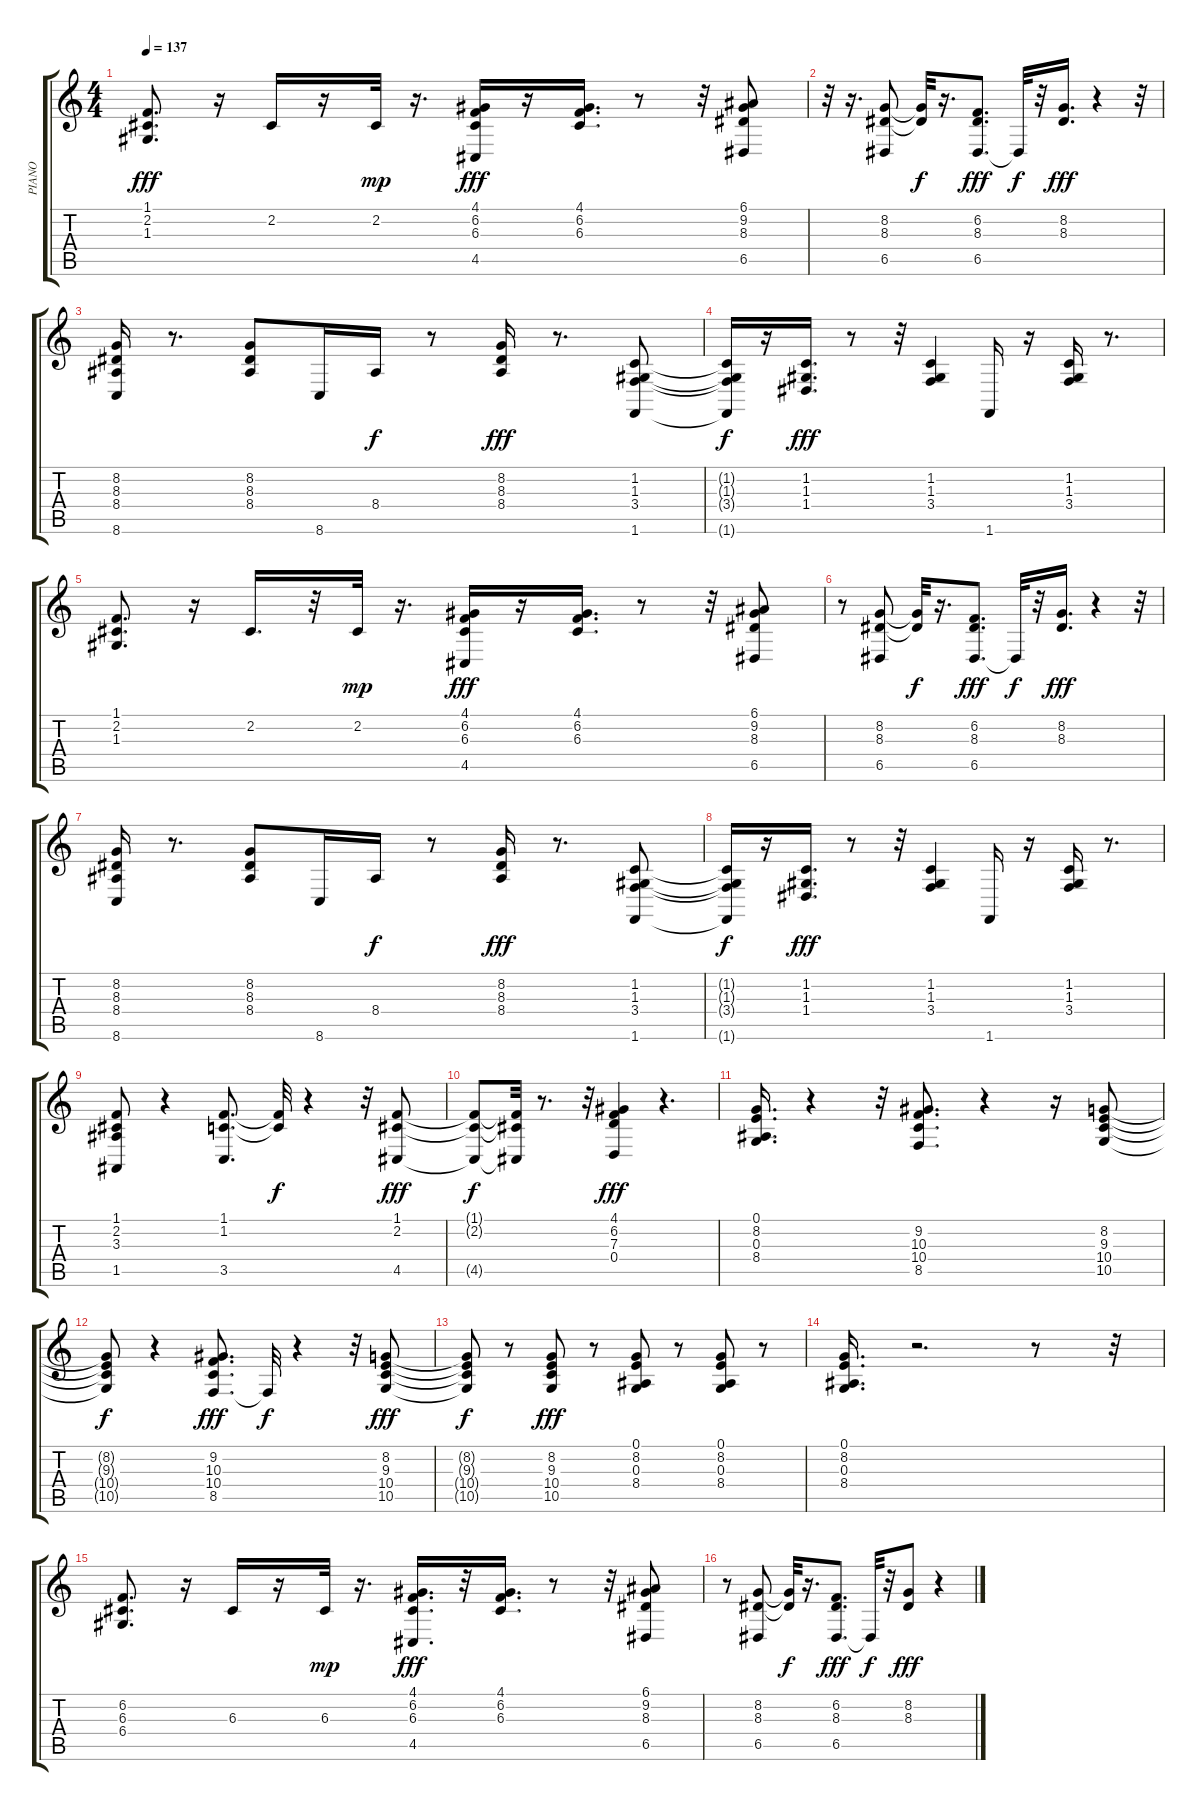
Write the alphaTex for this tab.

\track ("PIANO" "PIANO") {instrument brightacousticpiano}
\staff {score tabs}
\tuning (E4 B3 G3 D3 A2 E2) {hide}
\ts (4 4)
\tempo 137
\clef g2
\ks c
(1.1 2.2 1.3).8{d dy fff} r.16 2.2.16 r.16 2.2.32{dy mp} r.16{d} (4.1 6.2 6.3 4.5).16{dy fff} r.16 (4.1 6.2 6.3).16{d} r.8 r.32 (6.1 9.2 8.3 6.5).8 |
r.32 r.16{d} (8.2 8.3 6.5).8 (8.2{t} 8.3{t}).32{dy f} r.16{d} (6.2 8.3 6.5).8{d dy fff} 6.5{t}.32{dy f} r.32 (8.2 8.3).16{d dy fff} r.4 r.32 |
(8.2 8.3 8.4 8.6).16 r.8{d} (8.2 8.3 8.4).8 8.6.16 8.4.16{dy f} r.8 (8.2 8.3 8.4).16{dy fff} r.8{d} (1.2 1.3 3.4 1.6).8 |
(1.2{t} 1.3{t} 3.4{t} 1.6{t}).16{dy f} r.16 (1.2 1.3 1.4).16{d dy fff} r.8 r.32 (1.2 1.3 3.4).4 1.6.16 r.16 (1.2 1.3 3.4).16 r.8{d} |
(1.1 2.2 1.3).8{d} r.16 2.2.16{d} r.32 2.2.32{dy mp} r.16{d} (4.1 6.2 6.3 4.5).16{dy fff} r.16 (4.1 6.2 6.3).16{d} r.8 r.32 (6.1 9.2 8.3 6.5).8 |
r.8 (8.2 8.3 6.5).8 (8.2{t} 8.3{t}).32{dy f} r.16{d} (6.2 8.3 6.5).8{d dy fff} 6.5{t}.32{dy f} r.32 (8.2 8.3).16{d dy fff} r.4 r.32 |
(8.2 8.3 8.4 8.6).16 r.8{d} (8.2 8.3 8.4).8 8.6.16 8.4.16{dy f} r.8 (8.2 8.3 8.4).16{dy fff} r.8{d} (1.2 1.3 3.4 1.6).8 |
(1.2{t} 1.3{t} 3.4{t} 1.6{t}).16{dy f} r.16 (1.2 1.3 1.4).16{d dy fff} r.8 r.32 (1.2 1.3 3.4).4 1.6.16 r.16 (1.2 1.3 3.4).16 r.8{d} |
(1.1 2.2 3.3 1.5).8 r.4 (1.1 1.2 3.5).8{d} (1.1{t} 1.2{t}).32{dy f} r.4 r.32 (1.1 2.2 4.5).8{dy fff} |
(1.1{t} 2.2{t} 4.5{t}).8{dy f} (1.1{t} 2.2{t} 4.5{t}).32 r.8{d} r.32 (4.1 6.2 7.3 0.4).4{dy fff} r.4{d} |
(0.1 8.2 0.3 8.4).16{d} r.4 r.32 (9.2 10.3 10.4 8.5).8{d} r.4 r.16 (8.2 9.3 10.4 10.5).8 |
(8.2{t} 9.3{t} 10.4{t} 10.5{t}).8{dy f} r.4 (9.2 10.3 10.4 8.5).8{d dy fff} 8.5{t}.32{dy f} r.4 r.32 (8.2 9.3 10.4 10.5).8{dy fff} |
(8.2{t} 9.3{t} 10.4{t} 10.5{t}).8{dy f} r.8 (8.2 9.3 10.4 10.5).8{dy fff} r.8 (0.1 8.2 0.3 8.4).8 r.8 (0.1 8.2 0.3 8.4).8 r.8 |
(0.1 8.2 0.3 8.4).16{d} r.2{d} r.8 r.32 |
(6.2 6.3 6.4).8{d} r.16 6.3.16 r.16 6.3.32{dy mp} r.16{d} (4.1 6.2 6.3 4.5).16{d dy fff} r.32 (4.1 6.2 6.3).16{d} r.8 r.32 (6.1 9.2 8.3 6.5).8 |
r.8 (8.2 8.3 6.5).8 (8.2{t} 8.3{t}).32{dy f} r.16{d} (6.2 8.3 6.5).8{d dy fff} 6.5{t}.32{dy f} r.32 (8.2 8.3).8{dy fff} r.4
